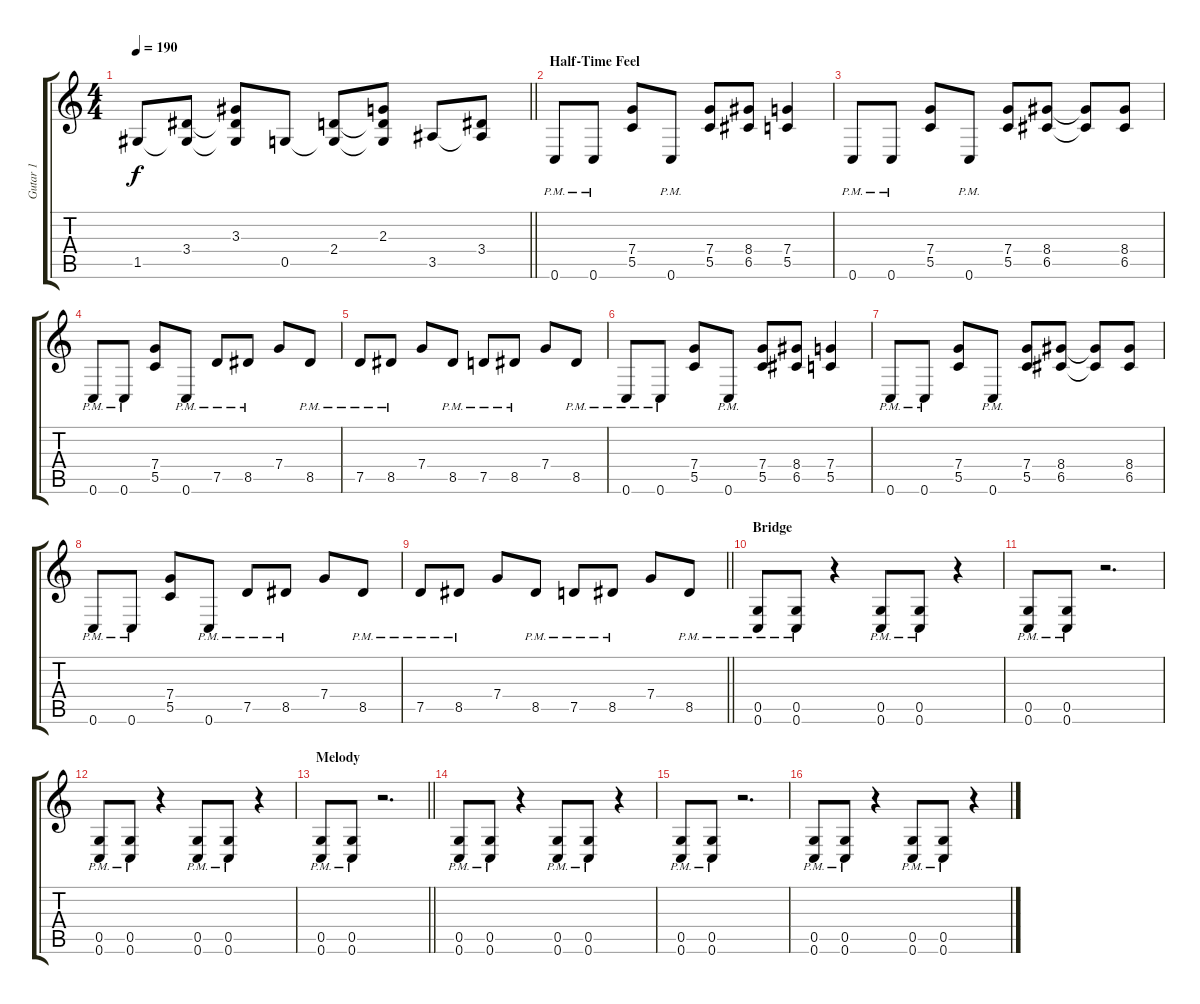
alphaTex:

\track ("Gutar 1" "Gutar 1") {instrument distortionguitar}
\staff {score tabs}
\tuning (D4 A3 F3 C3 G2 C2) {hide}
\ts (4 4)
\tempo 190
\clef g2
\barLineRight lightlight
\ks c
1.5.8{dy f} (3.4 1.5{t}).8 (3.3 3.4{t} 1.5{t}).8 0.5.8 (2.4 0.5{t}).8 (2.3 2.4{t} 0.5{t}).8 3.5.8 (3.4 3.5{t}).8 |
\section ("" "Half-Time Feel")
0.6{pm}.8 0.6{pm}.8 (7.4 5.5).8 0.6{pm}.8 (7.4 5.5).8 (8.4 6.5).8 (7.4 5.5).4 |
0.6{pm}.8 0.6{pm}.8 (7.4 5.5).8 0.6{pm}.8 (7.4 5.5).8 (8.4 6.5).8 (8.4{t} 6.5{t}).8 (8.4 6.5).8 |
0.6{pm}.8 0.6{pm}.8 (7.4 5.5).8 0.6{pm}.8 7.5{pm}.8 8.5{pm}.8 7.4.8 8.5{pm}.8 |
7.5{pm}.8 8.5{pm}.8 7.4.8 8.5{pm}.8 7.5{pm}.8 8.5{pm}.8 7.4.8 8.5{pm}.8 |
0.6{pm}.8 0.6{pm}.8 (7.4 5.5).8 0.6{pm}.8 (7.4 5.5).8 (8.4 6.5).8 (7.4 5.5).4 |
0.6{pm}.8 0.6{pm}.8 (7.4 5.5).8 0.6{pm}.8 (7.4 5.5).8 (8.4 6.5).8 (8.4{t} 6.5{t}).8 (8.4 6.5).8 |
0.6{pm}.8 0.6{pm}.8 (7.4 5.5).8 0.6{pm}.8 7.5{pm}.8 8.5{pm}.8 7.4.8 8.5{pm}.8 |
\barLineRight lightlight
7.5{pm}.8 8.5{pm}.8 7.4.8 8.5{pm}.8 7.5{pm}.8 8.5{pm}.8 7.4.8 8.5{pm}.8 |
\section ("" "Bridge")
(0.5{pm} 0.6{pm}).8{volume 10} (0.5{pm} 0.6{pm}).8 r.4 (0.5{pm} 0.6{pm}).8 (0.5{pm} 0.6{pm}).8 r.4 |
(0.5{pm} 0.6{pm}).8 (0.5{pm} 0.6{pm}).8 r.2{d} |
(0.5{pm} 0.6{pm}).8 (0.5{pm} 0.6{pm}).8 r.4 (0.5{pm} 0.6{pm}).8 (0.5{pm} 0.6{pm}).8 r.4 |
\section ("" "Melody")
\barLineRight lightlight
(0.5{pm} 0.6{pm}).8 (0.5{pm} 0.6{pm}).8 r.2{d} |
(0.5{pm} 0.6{pm}).8 (0.5{pm} 0.6{pm}).8 r.4 (0.5{pm} 0.6{pm}).8 (0.5{pm} 0.6{pm}).8 r.4 |
(0.5{pm} 0.6{pm}).8 (0.5{pm} 0.6{pm}).8 r.2{d} |
(0.5{pm} 0.6{pm}).8 (0.5{pm} 0.6{pm}).8 r.4 (0.5{pm} 0.6{pm}).8 (0.5{pm} 0.6{pm}).8 r.4
